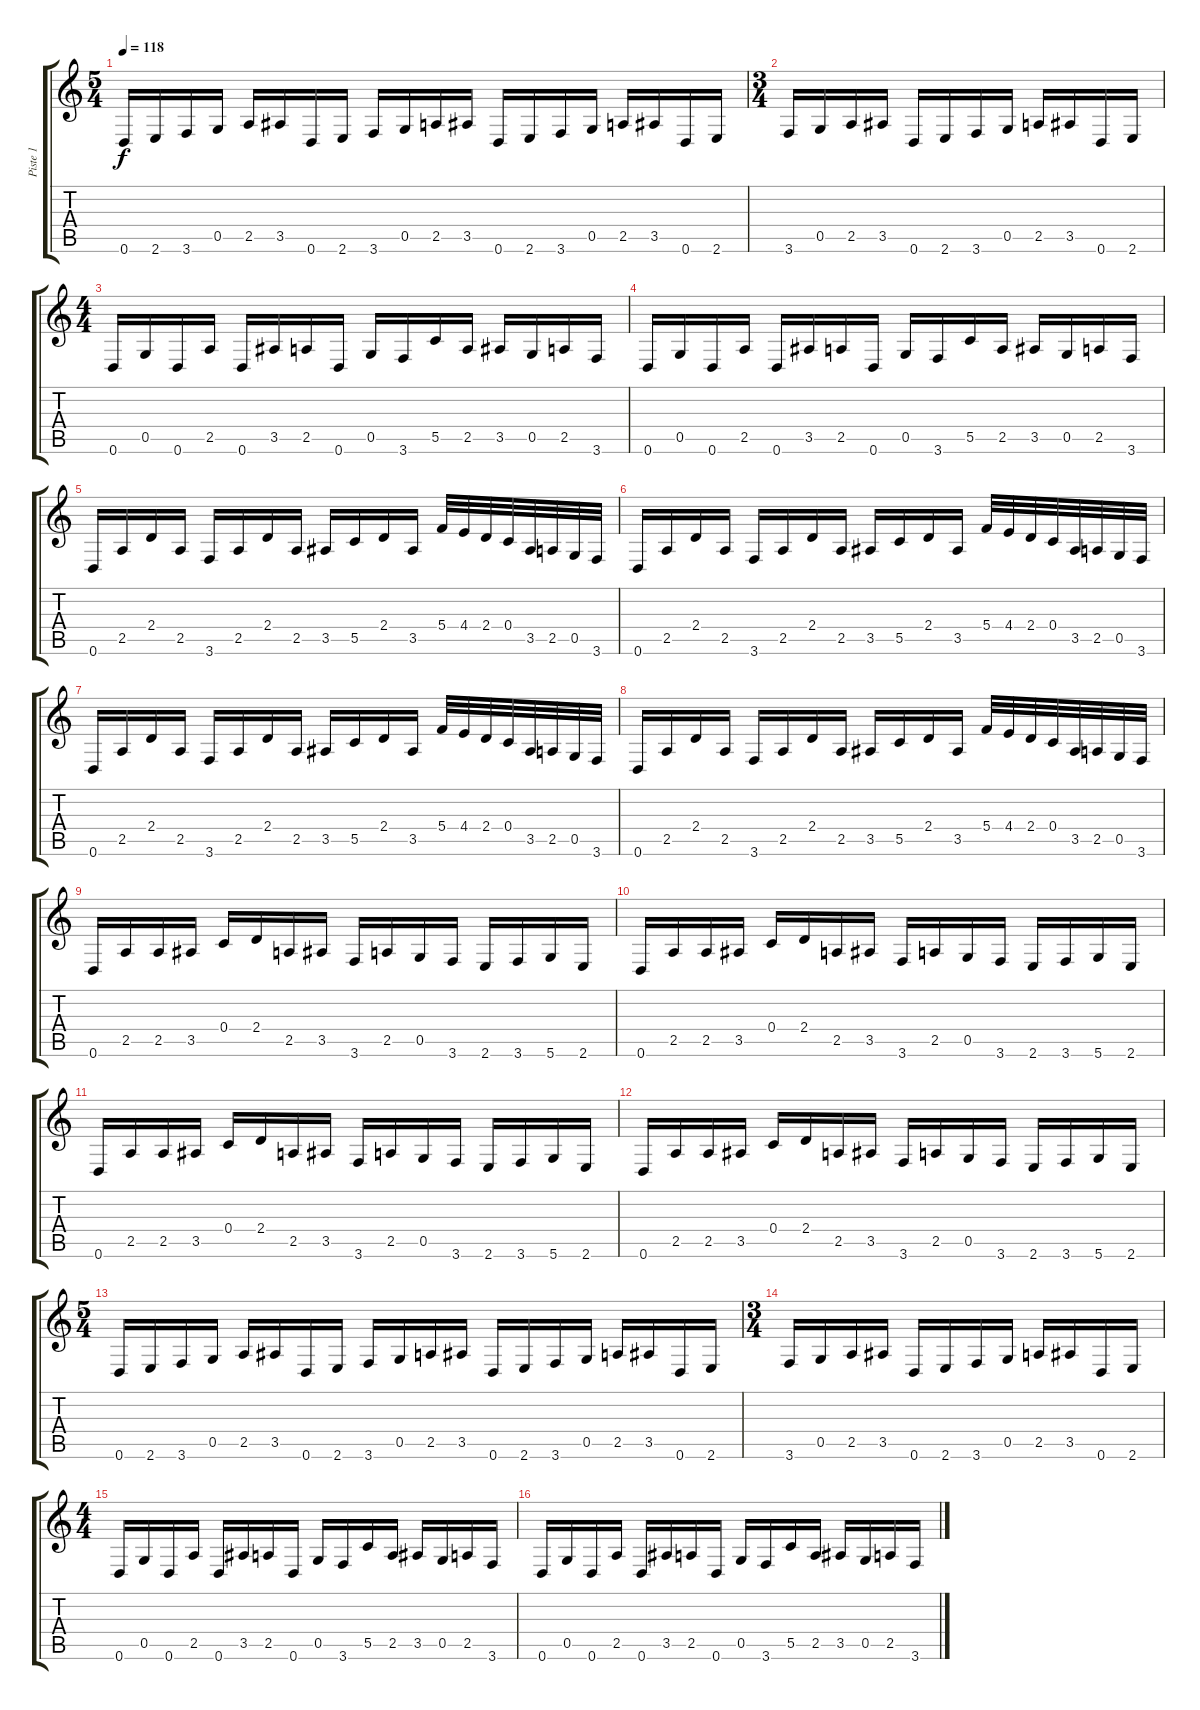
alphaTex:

\track ("Piste 1" "Piste 1") {instrument harpsichord}
\staff {score tabs}
\tuning (D5 A4 F4 C4 G3 D3) {hide}
\ts (5 4)
\tempo 118
\clef g2
\ks c
0.6.16{dy f instrument harpsichord} 2.6.16 3.6.16 0.5.16 2.5.16 3.5.16 0.6.16 2.6.16 3.6.16 0.5.16 2.5.16 3.5.16 0.6.16 2.6.16 3.6.16 0.5.16 2.5.16 3.5.16 0.6.16 2.6.16 |
\ts (3 4)
3.6.16 0.5.16 2.5.16 3.5.16 0.6.16 2.6.16 3.6.16 0.5.16 2.5.16 3.5.16 0.6.16 2.6.16 |
\ts (4 4)
0.6.16 0.5.16 0.6.16 2.5.16 0.6.16 3.5.16 2.5.16 0.6.16 0.5.16 3.6.16 5.5.16 2.5.16 3.5.16 0.5.16 2.5.16 3.6.16 |
0.6.16 0.5.16 0.6.16 2.5.16 0.6.16 3.5.16 2.5.16 0.6.16 0.5.16 3.6.16 5.5.16 2.5.16 3.5.16 0.5.16 2.5.16 3.6.16 |
0.6.16 2.5.16 2.4.16 2.5.16 3.6.16 2.5.16 2.4.16 2.5.16 3.5.16 5.5.16 2.4.16 3.5.16 5.4.32 4.4.32 2.4.32 0.4.32 3.5.32 2.5.32 0.5.32 3.6.32 |
0.6.16 2.5.16 2.4.16 2.5.16 3.6.16 2.5.16 2.4.16 2.5.16 3.5.16 5.5.16 2.4.16 3.5.16 5.4.32 4.4.32 2.4.32 0.4.32 3.5.32 2.5.32 0.5.32 3.6.32 |
0.6.16 2.5.16 2.4.16 2.5.16 3.6.16 2.5.16 2.4.16 2.5.16 3.5.16 5.5.16 2.4.16 3.5.16 5.4.32 4.4.32 2.4.32 0.4.32 3.5.32 2.5.32 0.5.32 3.6.32 |
0.6.16 2.5.16 2.4.16 2.5.16 3.6.16 2.5.16 2.4.16 2.5.16 3.5.16 5.5.16 2.4.16 3.5.16 5.4.32 4.4.32 2.4.32 0.4.32 3.5.32 2.5.32 0.5.32 3.6.32 |
0.6.16{balance 0} 2.5.16 2.5.16 3.5.16 0.4.16 2.4.16 2.5.16 3.5.16 3.6.16 2.5.16 0.5.16 3.6.16 2.6.16 3.6.16 5.6.16 2.6.16 |
0.6.16{balance 12} 2.5.16 2.5.16 3.5.16 0.4.16 2.4.16 2.5.16 3.5.16 3.6.16 2.5.16 0.5.16 3.6.16 2.6.16 3.6.16 5.6.16 2.6.16 |
0.6.16{balance 8} 2.5.16 2.5.16 3.5.16 0.4.16 2.4.16 2.5.16 3.5.16 3.6.16 2.5.16 0.5.16 3.6.16 2.6.16 3.6.16 5.6.16 2.6.16 |
0.6.16 2.5.16 2.5.16 3.5.16 0.4.16 2.4.16 2.5.16 3.5.16 3.6.16 2.5.16 0.5.16 3.6.16 2.6.16 3.6.16 5.6.16 2.6.16 |
\ts (5 4)
0.6.16 2.6.16 3.6.16 0.5.16 2.5.16 3.5.16 0.6.16 2.6.16 3.6.16 0.5.16 2.5.16 3.5.16 0.6.16 2.6.16 3.6.16 0.5.16 2.5.16 3.5.16 0.6.16 2.6.16 |
\ts (3 4)
3.6.16 0.5.16 2.5.16 3.5.16 0.6.16 2.6.16 3.6.16 0.5.16 2.5.16 3.5.16 0.6.16 2.6.16 |
\ts (4 4)
0.6.16 0.5.16 0.6.16 2.5.16 0.6.16 3.5.16 2.5.16 0.6.16 0.5.16 3.6.16 5.5.16 2.5.16 3.5.16 0.5.16 2.5.16 3.6.16 |
0.6.16 0.5.16 0.6.16 2.5.16 0.6.16 3.5.16 2.5.16 0.6.16 0.5.16 3.6.16 5.5.16 2.5.16 3.5.16 0.5.16 2.5.16 3.6.16
